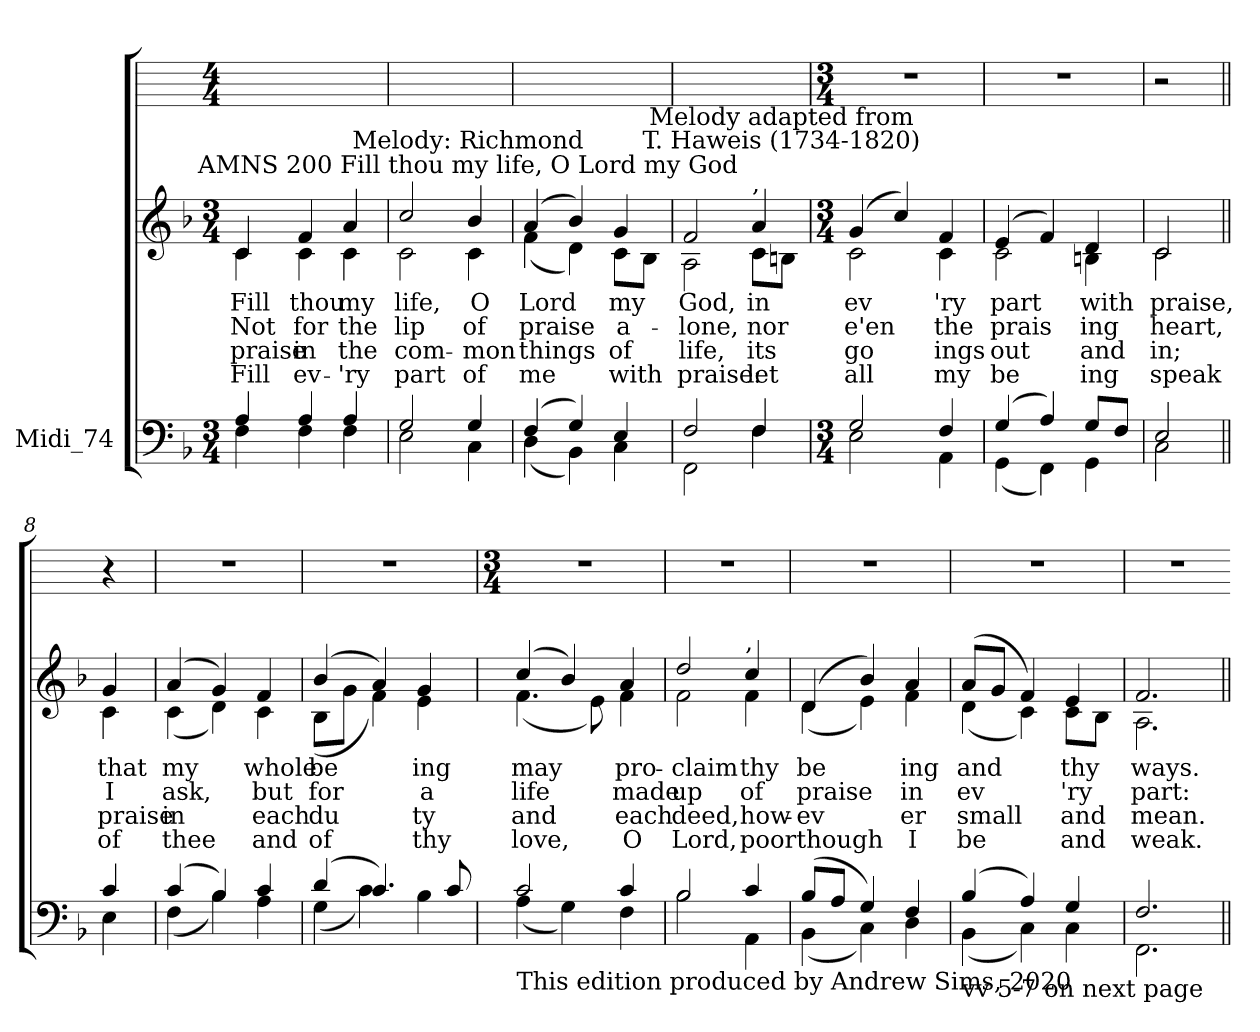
**kern	**kern	**text	**text	**text	**text	**kern
*part3	*part2	*part2	*part2	*part2	*part2	*part1
*staff3	*staff2	*staff2	*staff2	*staff2	*staff2	*staff1
*I"Midi_74	*	*	*	*	*	*
*clefF4	*clefG2	*	*	*	*	*
*k[b-]	*k[b-]	*	*	*	*	*
*F:	*F:	*	*	*	*	*
*M3/4	*M3/4	*	*	*	*	*M4/4
=1	=1	=1	=1	=1	=1	=1
*^	*	*	*	*	*	*
!	!	!LO:TX:a:cj:t=H. Bonar\n(1808-1889)	!	!	!	!	!
!	!	!	!LO:LY:b	!LO:LY:b	!LO:LY:b	!LO:LY:b	!
*	*	*^	*	*	*	*	*
4A/	4F\	4c/	4c\	Fill	Not	praise	Fill	2.r
!	!	!	!	!LO:LY:b	!LO:LY:b	!LO:LY:b	!LO:LY:b	!
4A/	4F\	4f/	4c\	thou	for	in	ev-	.
!	!	!	!	!LO:LY:b	!LO:LY:b	!LO:LY:b	!LO:LY:b	!
4A/	4F\	4a/	4c\	-my	the	the	'ry	.
=2	=2	=2	=2	=2	=2	=2	=2	=2
!	!	!	!	!LO:LY:b	!LO:LY:b	!LO:LY:b	!LO:LY:b	!
2G/	2E\	2cc/	2c\	life,	lip	com-	-part	2.r
!	!	!LO:TX:a:cj:t=AMNS 200 Fill thou my life, O Lord my God	!	!	!	!	!	!
!	!	!LO:TX:a:cj:t=Melody&colon; Richmond	!	!	!	!	!	!
!	!	!	!	!LO:LY:b	!LO:LY:b	!LO:LY:b	!LO:LY:b	!
4G/	4C\	4b-/	4c\	O	of	mon	of	.
=3	=3	=3	=3	=3	=3	=3	=3	=3
!	!	!	!	!LO:LY:b	!LO:LY:b	!LO:LY:b	!LO:LY:b	!
(>4F/	(<4D\	(>4a/	(<4f\	Lord	praise	things	me	2.r
4G/)	4BB-\)	4b-/)	4d\)	.	.	.	.	.
!	!	!	!	!LO:LY:b	!LO:LY:b	!LO:LY:b	!LO:LY:b	!
4E/	4C\	4g/	8c\L	my	a-	-of	with	.
.	.	.	8B-\J	.	.	.	.	.
=4	=4	=4	=4	=4	=4	=4	=4	=4
!	!	!	!	!LO:LY:b	!LO:LY:b	!LO:LY:b	!LO:LY:b	!
2F/	2FF\	2f/	2A\	God,	lone,	life,	praise:	2.r
!	!	!LO:TX:a:t=,	!	!	!	!	!	!
!	!	!	!	!LO:LY:b	!LO:LY:b	!LO:LY:b	!LO:LY:b	!
4F/	4F\	4a/	8c\L	in	nor	its	let	.
!	!	!	!LO:TX:a:cj:t=Melody adapted from\nT. Haweis (1734-1820)	!	!	!	!	!
.	.	.	8Bn\J	.	.	.	.	.
!!LO:LB:g=z
=5	=5	=5	=5	=5	=5	=5	=5	=5
*M3/4	*	*M3/4	*	*	*	*	*	*M3/4
!	!	!	!	!LO:LY:b	!LO:LY:b	!LO:LY:b	!LO:LY:b	!
2G/	2E\	(>4g/	2c\	ev	e'en	go	all	2.r
.	.	4cc/)	.	.	.	.	.	.
!	!	!	!	!LO:LY:b	!LO:LY:b	!LO:LY:b	!LO:LY:b	!
4F/	4AA\	4f/	4c\	'ry	the	ings	my	.
=6	=6	=6	=6	=6	=6	=6	=6	=6
!	!	!	!	!LO:LY:b	!LO:LY:b	!LO:LY:b	!LO:LY:b	!
(>4G/	(<4GG\	(>4e/	2c\	part	prais	out	be	2.r
4A/)	4FF\)	4f/)	.	.	.	.	.	.
!	!	!	!	!LO:LY:b	!LO:LY:b	!LO:LY:b	!LO:LY:b	!
8G/L	4GG\	4d/	4Bn\	with	ing	and	ing	.
8F/J	.	.	.	.	.	.	.	.
=7	=7	=7	=7	=7	=7	=7	=7	=7
!	!	!	!	!LO:LY:b	!LO:LY:b	!LO:LY:b	!LO:LY:b	!
2E/	2C\	2c/	2c\	praise,	heart,	in;	speak	2r
=8||	=8||	=8||	=8||	=8||	=8||	=8||	=8||	=8||
!	!	!	!	!LO:LY:b	!LO:LY:b	!LO:LY:b	!LO:LY:b	!
4c/	4E\	4g/	4c\	that	I	praise	of	4r
=9	=9	=9	=9	=9	=9	=9	=9	=9
!	!	!	!	!LO:LY:b	!LO:LY:b	!LO:LY:b	!LO:LY:b	!
(>4c/	(<4F\	(>4a/	(<4c\	my	ask,	in	thee	2.r
4B-/)	4B-\)	4g/)	4d\)	.	.	.	.	.
!	!	!	!	!LO:LY:b	!LO:LY:b	!LO:LY:b	!LO:LY:b	!
4c/	4A\	4f/	4c\	whole	but	each	and	.
=10	=10	=10	=10	=10	=10	=10	=10	=10
!	!	!	!	!LO:LY:b	!LO:LY:b	!LO:LY:b	!LO:LY:b	!
(>4d/	(<4G\	(>4b-/	(<8B-\L	be	for	du	of	2.r
.	.	.	8g\J	.	.	.	.	.
4.c/)	4c\)	4a/)	4f\)	.	.	.	.	.
!	!	!	!	!LO:LY:b	!LO:LY:b	!LO:LY:b	!LO:LY:b	!
.	4B-\	4g/	4e\	ing	a	ty	thy	.
8c/	.	.	.	.	.	.	.	.
!!LO:LB:g=z
=11	=11	=11	=11	=11	=11	=11	=11	=11
*	*	*	*	*	*	*	*	*M3/4
!LO:TX:b:t=This edition produced by Andrew Sims, 2020	!	!	!	!	!	!	!	!
!	!	!	!	!LO:LY:b	!LO:LY:b	!LO:LY:b	!LO:LY:b	!
2c/	(<4A\	(>4cc/	(<4.f\	may	life	and	love,	2.r
.	4G\)	4b-/)	.	.	.	.	.	.
.	.	.	8e\)	.	.	.	.	.
!	!	!	!	!LO:LY:b	!LO:LY:b	!LO:LY:b	!LO:LY:b	!
4c/	4F\	4a/	4f\	pro-	-made	each	O	.
=12	=12	=12	=12	=12	=12	=12	=12	=12
!	!	!	!	!LO:LY:b	!LO:LY:b	!LO:LY:b	!LO:LY:b	!
2B-/	2B-\	2dd/	2f\	claim	up	deed,	Lord,	2.r
!	!	!LO:TX:a:t=,	!	!	!	!	!	!
!	!	!	!	!LO:LY:b	!LO:LY:b	!LO:LY:b	!LO:LY:b	!
4c/	4AA\	4cc/	4f\	thy	of	how-	-poor	.
=13	=13	=13	=13	=13	=13	=13	=13	=13
!	!	!	!	!LO:LY:b	!LO:LY:b	!LO:LY:b	!LO:LY:b	!
(>8B-/L	(<4BB-\	(>4d/	(<4d\	be	praise	ev	though	2.r
8A/J	.	.	.	.	.	.	.	.
4G/)	4C\)	4b-/)	4e\)	.	.	.	.	.
!	!	!	!	!LO:LY:b	!LO:LY:b	!LO:LY:b	!LO:LY:b	!
4F/	4D\	4a/	4f\	ing	in	er	I	.
=14	=14	=14	=14	=14	=14	=14	=14	=14
!LO:TX:b:t=vv 5-7 on next page	!	!	!	!	!	!	!	!
!	!	!	!	!LO:LY:b	!LO:LY:b	!LO:LY:b	!LO:LY:b	!
(>4B-/	(<4BB-\	(>8a/L	(<4d\	and	ev	small	be	2.r
.	.	8g/J	.	.	.	.	.	.
4A/)	4C\)	4f/)	4c\)	.	.	.	.	.
!	!	!	!	!LO:LY:b	!LO:LY:b	!LO:LY:b	!LO:LY:b	!
4G/	4C\	4e/	8c\L	thy	'ry	and	and	.
.	.	.	8B-\J	.	.	.	.	.
=15	=15	=15	=15	=15	=15	=15	=15	=15
!	!	!	!	!LO:LY:b	!LO:LY:b	!LO:LY:b	!LO:LY:b	!
2.F/	2.FF\	2.f/	2.A\	ways.	part:	mean.	weak.	2.r
*v	*v	*	*	*	*	*	*	*
*	*v	*v	*	*	*	*	*
=||	=||	=	=	=	=	=
*-	*-	*-	*-	*-	*-	*-
